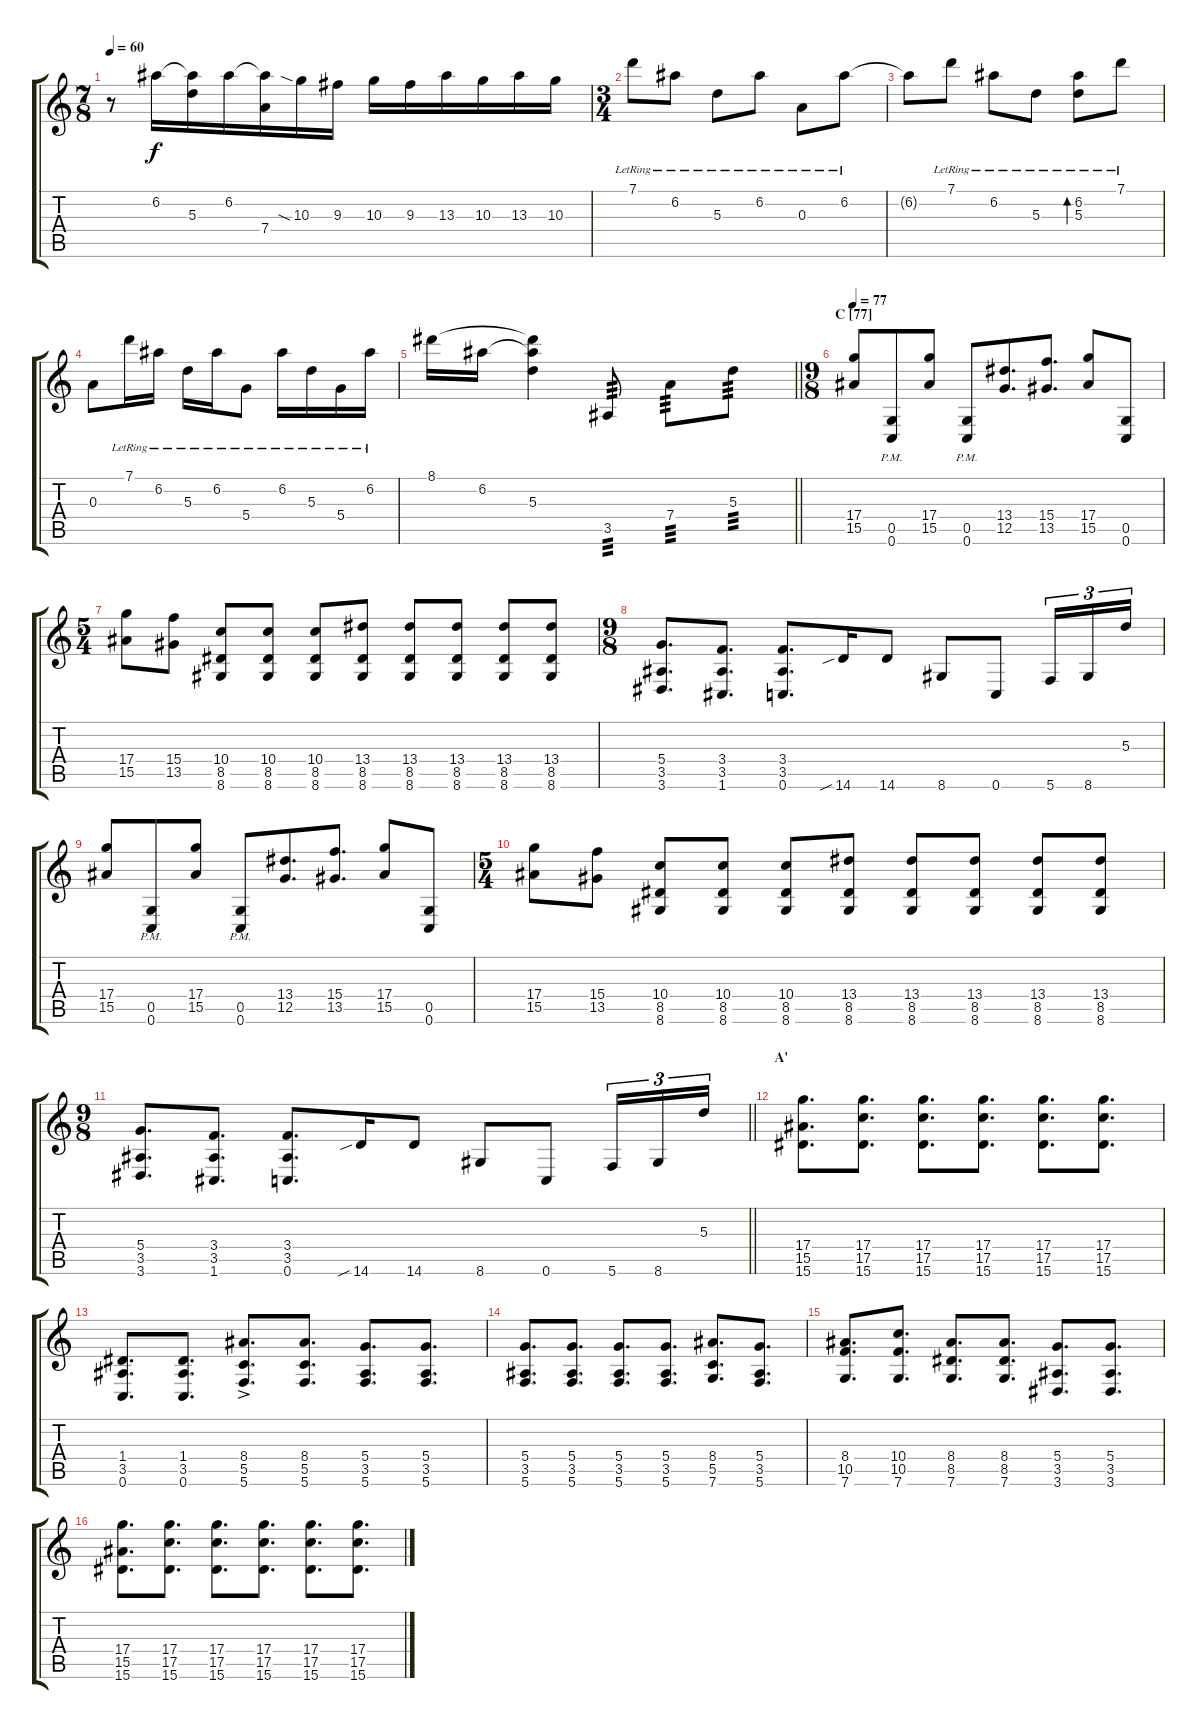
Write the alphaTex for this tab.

\track "" {instrument overdrivenguitar}
\staff {score tabs}
\tuning (G4 E4 A3 D3 G2 C2) {hide}
\ts (7 8)
\tempo 60
\clef g2
\ks c
r.8{dy f} 6.2.16 (6.2{t} 5.3).16 6.2.16 (6.2{t} 7.4).16 10.3{sia}.16 9.3.16 10.3.16 9.3.16 13.3.16 10.3.16 13.3.16 10.3.16 |
\ts (3 4)
7.1{lr}.8 6.2{lr}.8 5.3{lr}.8 6.2{lr}.8 0.3{lr}.8 6.2{lr}.8 |
6.2{t}.8 7.1{lr}.8 6.2{lr}.8 5.3{lr}.8 (6.2{lr} 5.3{lr}).8{bd 60} 7.1{lr}.8 |
0.3.8 7.1{lr}.16 6.2{lr}.16 5.3{lr}.16 6.2{lr}.16 5.4{lr}.8 6.2{lr}.16 5.3{lr}.16 5.4{lr}.16 6.2{lr}.16 |
\barLineRight lightlight
8.1.16 6.2.16 (8.1{t} 6.2{t} 5.3).4 3.5.8{tp 3} 7.4.8{tp 3} 5.3.8{tp 3} |
\ts (9 8)
\section ("" "C [77]")
\tempo 77
(17.4 15.5).8 (0.5{pm} 0.6{pm}).8 (17.4 15.5).8 (0.5{pm} 0.6{pm}).8 (13.4 12.5).8{d} (15.4 13.5).8{d} (17.4 15.5).8 (0.5 0.6).8 |
\ts (5 4)
(17.4 15.5).8 (15.4 13.5).8 (10.4 8.5 8.6).8 (10.4 8.5 8.6).8 (10.4 8.5 8.6).8 (13.4 8.5 8.6).8 (13.4 8.5 8.6).8 (13.4 8.5 8.6).8 (13.4 8.5 8.6).8 (13.4 8.5 8.6).8 |
\ts (9 8)
(5.4 3.5 3.6).8{d} (3.4 3.5 1.6).8{d} (3.4 3.5 0.6).8{d} 14.6{sib}.16 14.6.8 8.6.8 0.6.8 5.6.16{tu (3 2)} 8.6.16{tu (3 2)} 5.3.16{tu (3 2)} |
(17.4 15.5).8 (0.5{pm} 0.6{pm}).8 (17.4 15.5).8 (0.5{pm} 0.6{pm}).8 (13.4 12.5).8{d} (15.4 13.5).8{d} (17.4 15.5).8 (0.5 0.6).8 |
\ts (5 4)
(17.4 15.5).8 (15.4 13.5).8 (10.4 8.5 8.6).8 (10.4 8.5 8.6).8 (10.4 8.5 8.6).8 (13.4 8.5 8.6).8 (13.4 8.5 8.6).8 (13.4 8.5 8.6).8 (13.4 8.5 8.6).8 (13.4 8.5 8.6).8 |
\ts (9 8)
\barLineRight lightlight
(5.4 3.5 3.6).8{d} (3.4 3.5 1.6).8{d} (3.4 3.5 0.6).8{d} 14.6{sib}.16 14.6.8 8.6.8 0.6.8 5.6.16{tu (3 2)} 8.6.16{tu (3 2)} 5.3.16{tu (3 2)} |
\section ("" "A'")
(17.4 15.5 15.6).8{d} (17.4 17.5 15.6).8{d} (17.4 17.5 15.6).8{d} (17.4 17.5 15.6).8{d} (17.4 17.5 15.6).8{d} (17.4 17.5 15.6).8{d} |
(1.4 3.5 0.6).8{d} (1.4 3.5 0.6).8{d} (8.4{ac} 5.5{ac} 5.6{ac}).8{d} (8.4 5.5 5.6).8{d} (5.4 3.5 5.6).8{d} (5.4 3.5 5.6).8{d} |
(5.4 3.5 5.6).8{d} (5.4 3.5 5.6).8{d} (5.4 3.5 5.6).8{d} (5.4 3.5 5.6).8{d} (8.4 5.5 7.6).8{d} (5.4 3.5 5.6).8{d} |
(8.4 10.5 7.6).8{d} (10.4 10.5 7.6).8{d} (8.4 8.5 7.6).8{d} (8.4 8.5 7.6).8{d} (5.4 3.5 3.6).8{d} (5.4 3.5 3.6).8{d} |
(17.4 15.5 15.6).8{d} (17.4 17.5 15.6).8{d} (17.4 17.5 15.6).8{d} (17.4 17.5 15.6).8{d} (17.4 17.5 15.6).8{d} (17.4 17.5 15.6).8{d}
